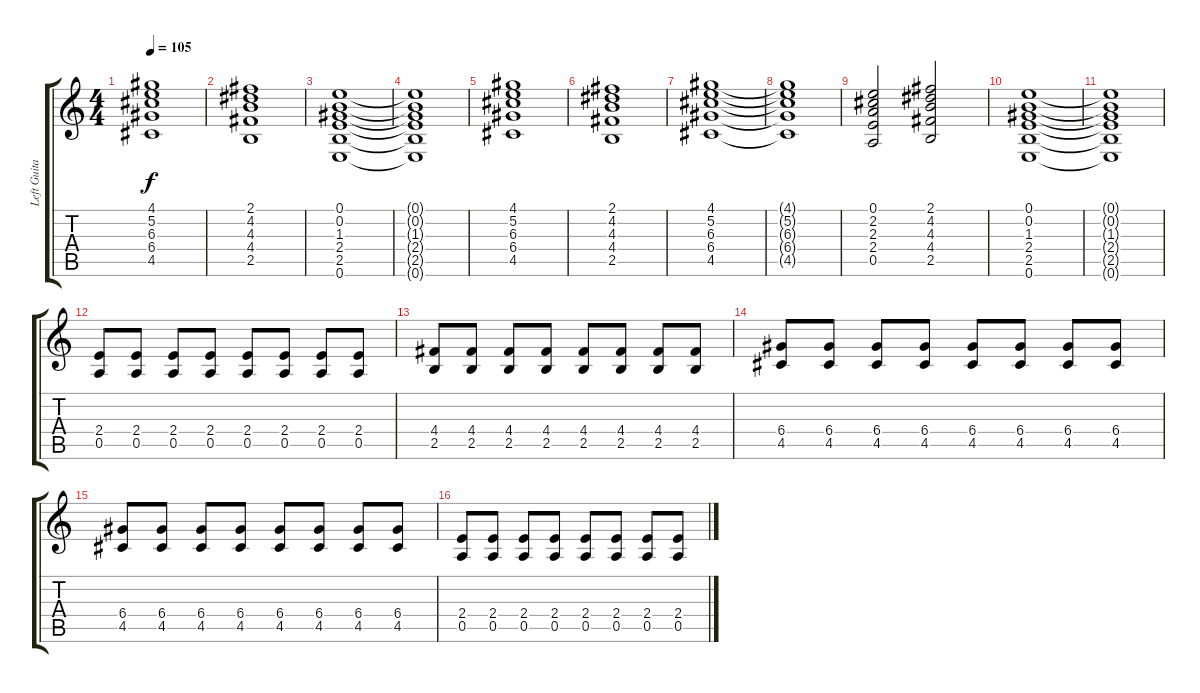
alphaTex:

\track ("Left Guitar" "Left Guita") {instrument electricguitarclean}
\staff {score tabs}
\tuning (E4 B3 G3 D3 A2 E2) {hide}
\ts (4 4)
\tempo 105
\clef g2
\ks c
(4.1 5.2 6.3 6.4 4.5).1{dy f} |
(2.1 4.2 4.3 4.4 2.5).1 |
(0.1 0.2 1.3 2.4 2.5 0.6).1 |
(0.1{t} 0.2{t} 1.3{t} 2.4{t} 2.5{t} 0.6{t}).1 |
(4.1 5.2 6.3 6.4 4.5).1 |
(2.1 4.2 4.3 4.4 2.5).1 |
(4.1 5.2 6.3 6.4 4.5).1 |
(4.1{t} 5.2{t} 6.3{t} 6.4{t} 4.5{t}).1 |
(0.1 2.2 2.3 2.4 0.5).2 (2.1 4.2 4.3 4.4 2.5).2 |
(0.1 0.2 1.3 2.4 2.5 0.6).1 |
(0.1{t} 0.2{t} 1.3{t} 2.4{t} 2.5{t} 0.6{t}).1 |
(2.4 0.5).8 (2.4 0.5).8 (2.4 0.5).8 (2.4 0.5).8 (2.4 0.5).8 (2.4 0.5).8 (2.4 0.5).8 (2.4 0.5).8 |
(4.4 2.5).8 (4.4 2.5).8 (4.4 2.5).8 (4.4 2.5).8 (4.4 2.5).8 (4.4 2.5).8 (4.4 2.5).8 (4.4 2.5).8 |
(6.4 4.5).8 (6.4 4.5).8 (6.4 4.5).8 (6.4 4.5).8 (6.4 4.5).8 (6.4 4.5).8 (6.4 4.5).8 (6.4 4.5).8 |
(6.4 4.5).8 (6.4 4.5).8 (6.4 4.5).8 (6.4 4.5).8 (6.4 4.5).8 (6.4 4.5).8 (6.4 4.5).8 (6.4 4.5).8 |
(2.4 0.5).8 (2.4 0.5).8 (2.4 0.5).8 (2.4 0.5).8 (2.4 0.5).8 (2.4 0.5).8 (2.4 0.5).8 (2.4 0.5).8
